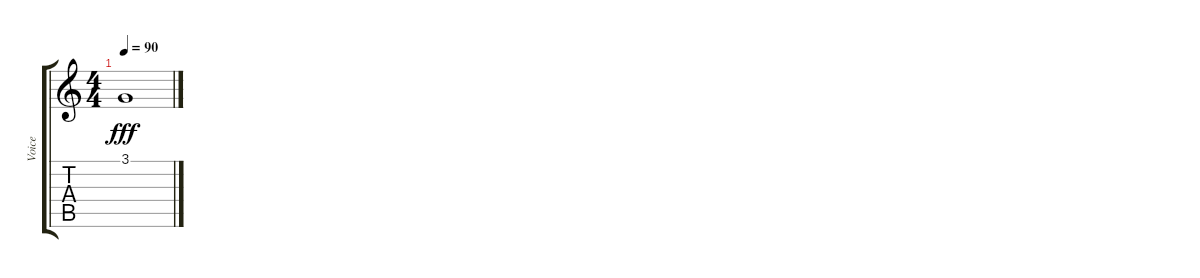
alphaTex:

\track ("Voice" "Voice") {instrument pad1newage}
\staff {score tabs}
\tuning (E4 B3 G3 D3 A2 E2) {hide}
\ts (4 4)
\tempo 90
\clef g2
\ks c
3.1.1{dy fff}
